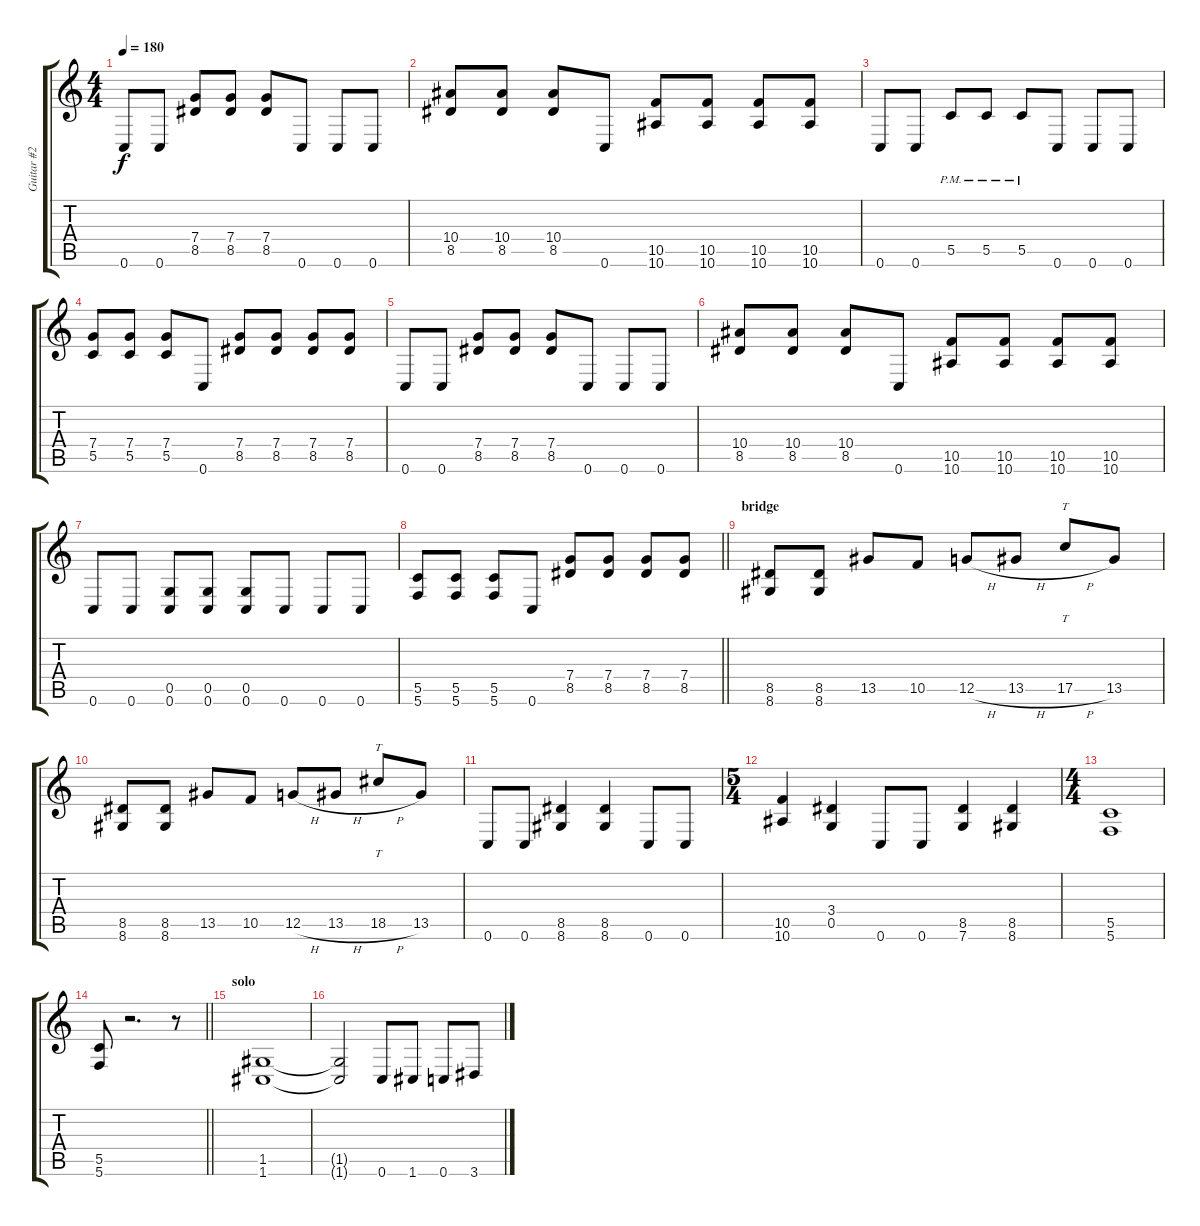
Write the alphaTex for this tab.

\track ("Guitar #2" "Guitar #2") {instrument overdrivenguitar}
\staff {score tabs}
\tuning (D4 A3 F3 C3 G2 C2) {hide}
\ts (4 4)
\tempo 180
\clef g2
\ks c
0.6.8{dy f} 0.6.8 (7.4 8.5).8 (7.4 8.5).8 (7.4 8.5).8 0.6.8 0.6.8 0.6.8 |
(10.4 8.5).8 (10.4 8.5).8 (10.4 8.5).8 0.6.8 (10.5 10.6).8 (10.5 10.6).8 (10.5 10.6).8 (10.5 10.6).8 |
0.6.8 0.6.8 5.5{pm}.8 5.5{pm}.8 5.5{pm}.8 0.6.8 0.6.8 0.6.8 |
(7.4 5.5).8 (7.4 5.5).8 (7.4 5.5).8 0.6.8 (7.4 8.5).8 (7.4 8.5).8 (7.4 8.5).8 (7.4 8.5).8 |
0.6.8 0.6.8 (7.4 8.5).8 (7.4 8.5).8 (7.4 8.5).8 0.6.8 0.6.8 0.6.8 |
(10.4 8.5).8 (10.4 8.5).8 (10.4 8.5).8 0.6.8 (10.5 10.6).8 (10.5 10.6).8 (10.5 10.6).8 (10.5 10.6).8 |
0.6.8 0.6.8 (0.5 0.6).8 (0.5 0.6).8 (0.5 0.6).8 0.6.8 0.6.8 0.6.8 |
\barLineRight lightlight
(5.5 5.6).8 (5.5 5.6).8 (5.5 5.6).8 0.6.8 (7.4 8.5).8 (7.4 8.5).8 (7.4 8.5).8 (7.4 8.5).8 |
\section ("" "bridge")
(8.5 8.6).8 (8.5 8.6).8 13.5.8 10.5.8 12.5{h}.8 13.5{h}.8 17.5{h}.8{tt} 13.5.8 |
(8.5 8.6).8 (8.5 8.6).8 13.5.8 10.5.8 12.5{h}.8 13.5{h}.8 18.5{h}.8{tt} 13.5.8 |
0.6.8 0.6.8 (8.5 8.6).4 (8.5 8.6).4 0.6.8 0.6.8 |
\ts (5 4)
(10.5 10.6).4 (3.4 0.5).4 0.6.8 0.6.8 (8.5 7.6).4 (8.5 8.6).4 |
\ts (4 4)
(5.5 5.6).1 |
\barLineRight lightlight
(5.5 5.6).8 r.2{d} r.8 |
\section ("" "solo")
(1.5 1.6).1 |
(1.5{t} 1.6{t}).2 0.6.8 1.6.8 0.6.8 3.6.8
